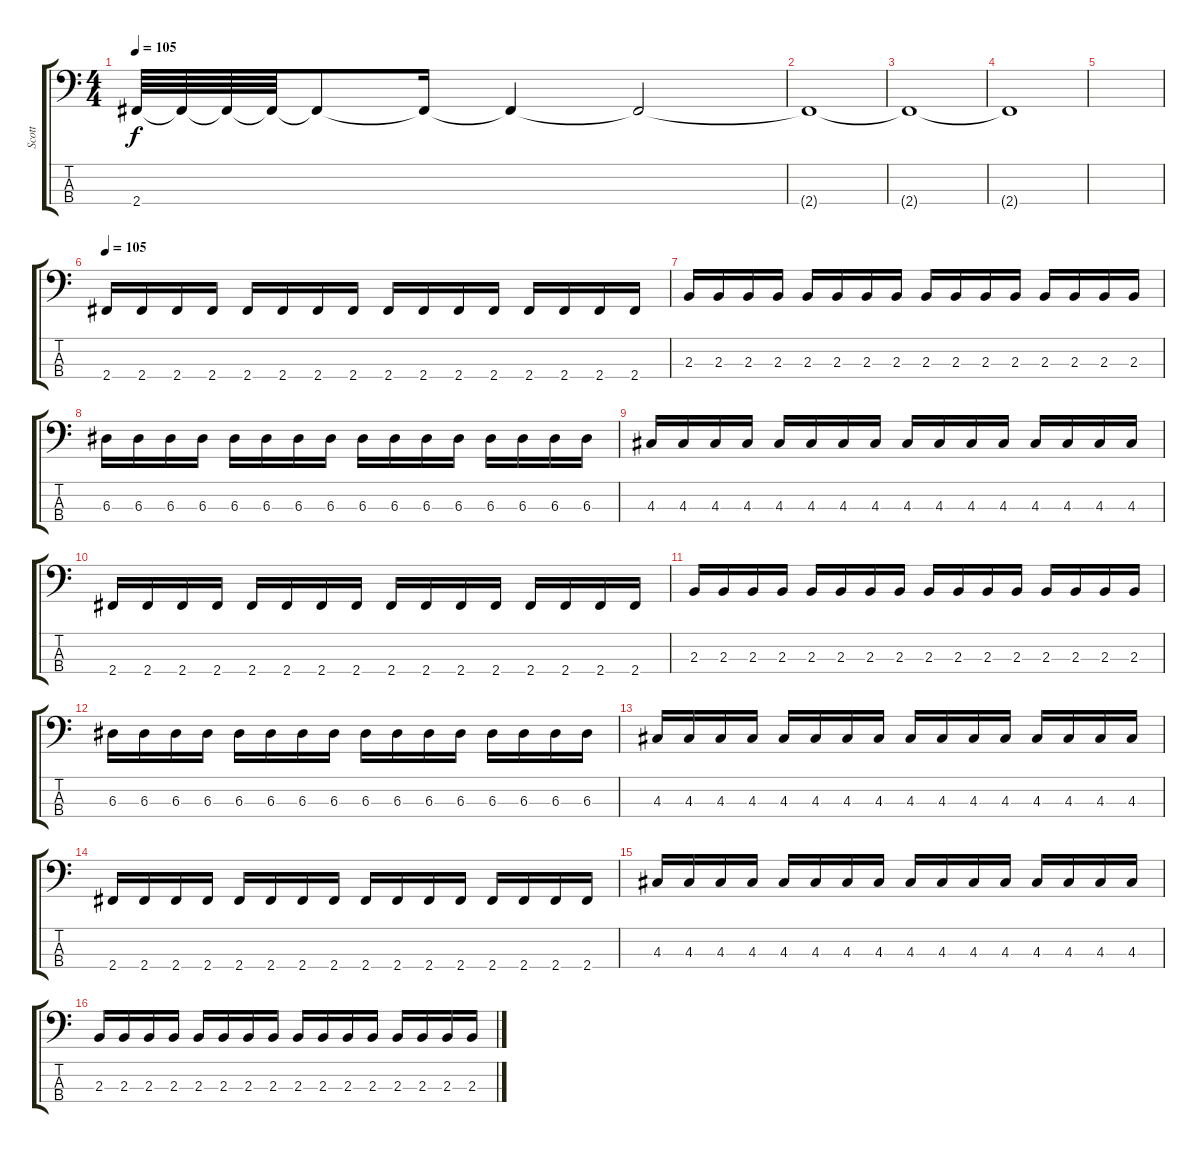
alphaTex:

\track ("Scott" "Scott") {instrument electricbasspick}
\staff {score tabs}
\tuning (G2 D2 A1 E1) {hide}
\ts (4 4)
\tempo 105
\tempo 70
\tempo 105
\clef f4
\ks c
2.4.64{dy f volume 0 instrument electricbasspick} 2.4{t}.64{volume 15} 2.4{t}.64 2.4{t}.64 2.4{t}.8 2.4{t}.16 2.4{t}.4 2.4{t}.2 |
2.4{t}.1 |
2.4{t}.1 |
2.4{t}.1 |
|
\tempo 105
2.4.16 2.4.16 2.4.16 2.4.16 2.4.16 2.4.16 2.4.16 2.4.16 2.4.16 2.4.16 2.4.16 2.4.16 2.4.16 2.4.16 2.4.16 2.4.16 |
2.3.16 2.3.16 2.3.16 2.3.16 2.3.16 2.3.16 2.3.16 2.3.16 2.3.16 2.3.16 2.3.16 2.3.16 2.3.16 2.3.16 2.3.16 2.3.16 |
6.3.16 6.3.16 6.3.16 6.3.16 6.3.16 6.3.16 6.3.16 6.3.16 6.3.16 6.3.16 6.3.16 6.3.16 6.3.16 6.3.16 6.3.16 6.3.16 |
4.3.16 4.3.16 4.3.16 4.3.16 4.3.16 4.3.16 4.3.16 4.3.16 4.3.16 4.3.16 4.3.16 4.3.16 4.3.16 4.3.16 4.3.16 4.3.16 |
2.4.16 2.4.16 2.4.16 2.4.16 2.4.16 2.4.16 2.4.16 2.4.16 2.4.16 2.4.16 2.4.16 2.4.16 2.4.16 2.4.16 2.4.16 2.4.16 |
2.3.16 2.3.16 2.3.16 2.3.16 2.3.16 2.3.16 2.3.16 2.3.16 2.3.16 2.3.16 2.3.16 2.3.16 2.3.16 2.3.16 2.3.16 2.3.16 |
6.3.16 6.3.16 6.3.16 6.3.16 6.3.16 6.3.16 6.3.16 6.3.16 6.3.16 6.3.16 6.3.16 6.3.16 6.3.16 6.3.16 6.3.16 6.3.16 |
4.3.16 4.3.16 4.3.16 4.3.16 4.3.16 4.3.16 4.3.16 4.3.16 4.3.16 4.3.16 4.3.16 4.3.16 4.3.16 4.3.16 4.3.16 4.3.16 |
2.4.16 2.4.16 2.4.16 2.4.16 2.4.16 2.4.16 2.4.16 2.4.16 2.4.16 2.4.16 2.4.16 2.4.16 2.4.16 2.4.16 2.4.16 2.4.16 |
4.3.16 4.3.16 4.3.16 4.3.16 4.3.16 4.3.16 4.3.16 4.3.16 4.3.16 4.3.16 4.3.16 4.3.16 4.3.16 4.3.16 4.3.16 4.3.16 |
2.3.16 2.3.16 2.3.16 2.3.16 2.3.16 2.3.16 2.3.16 2.3.16 2.3.16 2.3.16 2.3.16 2.3.16 2.3.16 2.3.16 2.3.16 2.3.16
